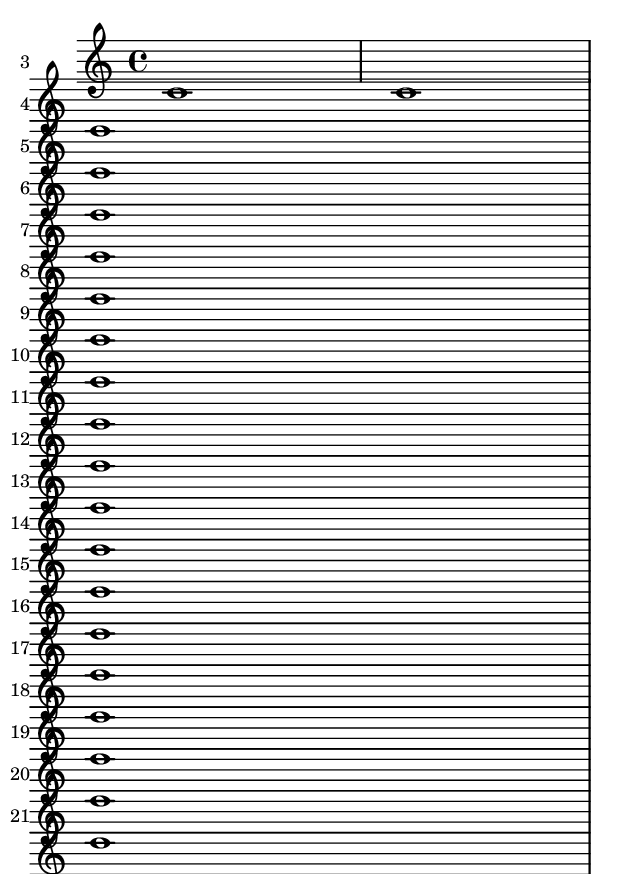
%% Generated by lilypond-book
%% Options: [exampleindent=10.16\mm,indent=0\mm,line-width=160\mm,paper-height=845.047\pt,paper-width=597.508\pt,papersize='(cons (* 597.508 pt) (* 845.047 pt))]
\include "lilypond-book-preamble.ly"


% ****************************************************************
% Start cut-&-pastable-section
% ****************************************************************

#(ly:set-option 'eps-box-padding 3.000000)



\paper {
  #(set-paper-size '(cons (* 597.508 pt) (* 845.047 pt)))
  indent = 0\mm
  line-width = 160\mm
  % offset the left padding, also add 1mm as lilypond creates cropped
  % images with a little space on the right
  line-width = #(- line-width (* mm  3.000000) (* mm 1))
}

\layout {
  
}




% ****************************************************************
% ly snippet:
% ****************************************************************
\sourcefilename "/lilypond-2.26.0/input/regression/page-breaking-min-systems-per-page2.ly"
\sourcefileline 0
\version "2.16.0"

#(set-default-paper-size "a6")

\header {
  texidoc = "
The min-systems-per-page variable takes precedence over
the desire not to overfill a page.  In this case, systems will
overlap because they are forced to be on the page.
"
}

\book {
  \paper {
    min-systems-per-page = 20
  }

  \repeat unfold 21 { c'1 }
}



% ****************************************************************
% end ly snippet
% ****************************************************************
